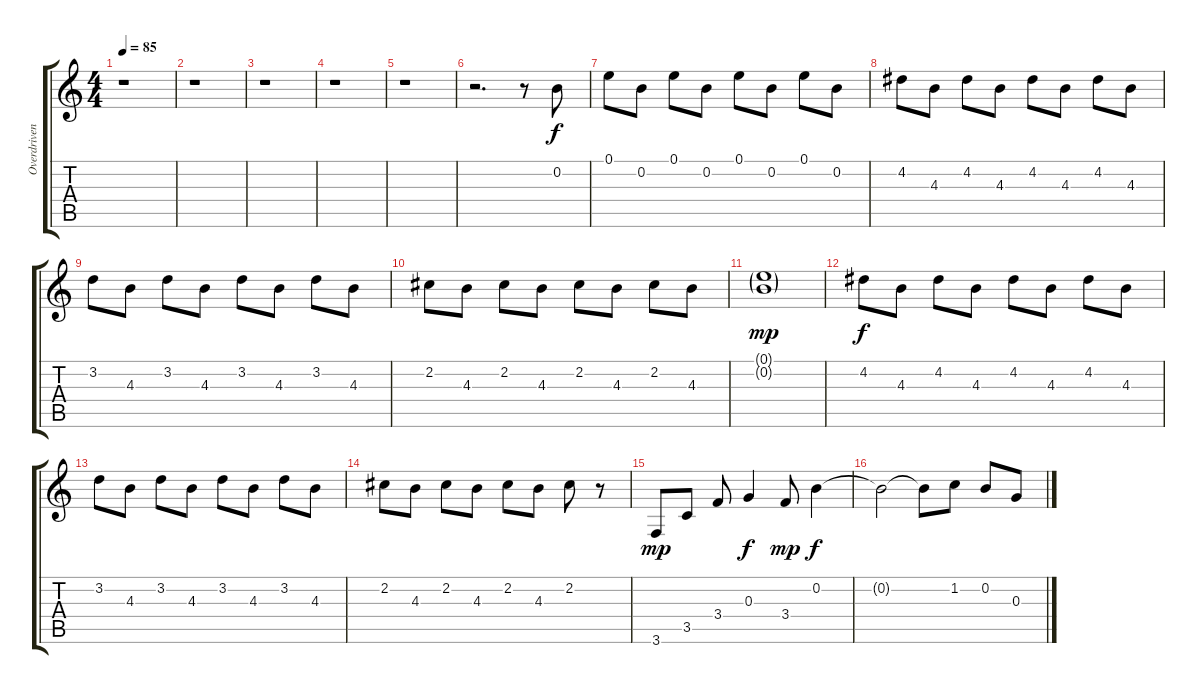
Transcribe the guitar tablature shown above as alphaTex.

\track ("Overdriven" "Overdriven") {instrument overdrivenguitar}
\staff {score tabs}
\tuning (E4 B3 G3 D3 A2 D2) {hide}
\ts (4 4)
\tempo 85
\clef g2
\ks c
r.1{dy f} |
r.1 |
r.1 |
r.1 |
r.1 |
r.2{d} r.8 0.2.8 |
0.1.8 0.2.8 0.1.8 0.2.8 0.1.8 0.2.8 0.1.8 0.2.8 |
4.2.8 4.3.8 4.2.8 4.3.8 4.2.8 4.3.8 4.2.8 4.3.8 |
3.2.8 4.3.8 3.2.8 4.3.8 3.2.8 4.3.8 3.2.8 4.3.8 |
2.2.8 4.3.8 2.2.8 4.3.8 2.2.8 4.3.8 2.2.8 4.3.8 |
(0.1{g} 0.2{g}).1{dy mp} |
4.2.8{dy f} 4.3.8 4.2.8 4.3.8 4.2.8 4.3.8 4.2.8 4.3.8 |
3.2.8 4.3.8 3.2.8 4.3.8 3.2.8 4.3.8 3.2.8 4.3.8 |
2.2.8 4.3.8 2.2.8 4.3.8 2.2.8 4.3.8 2.2.8 r.8 |
3.6.8{dy mp} 3.5.8 3.4.8 0.3.4{dy f} 3.4.8{dy mp} 0.2.4{dy f} |
0.2{t}.2 0.2{t}.8 1.2.8 0.2.8 0.3.8
